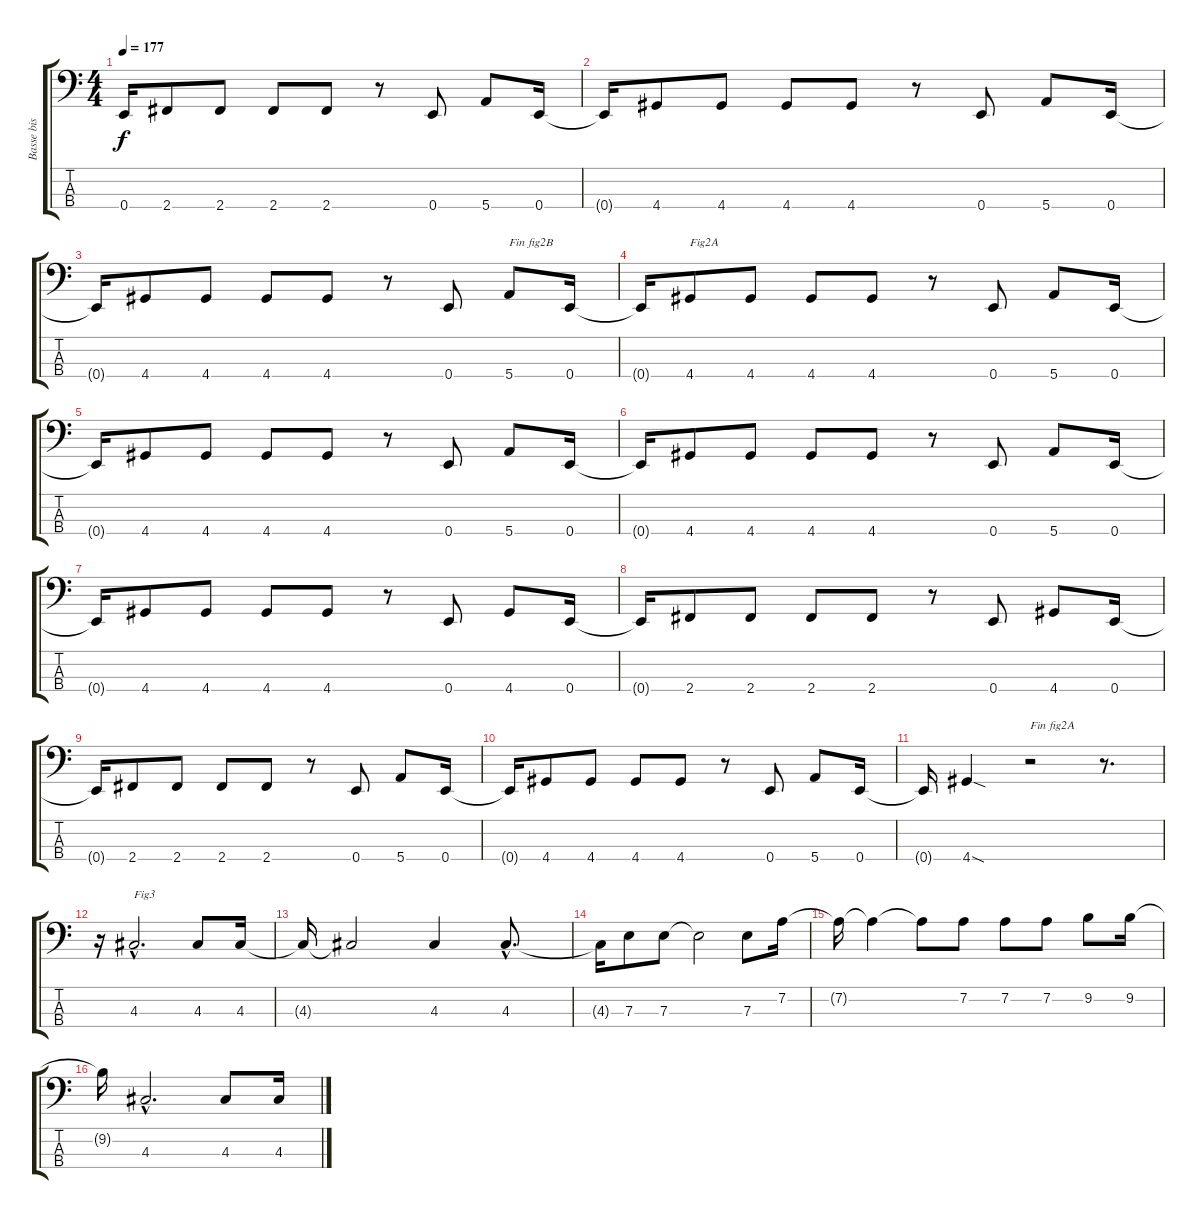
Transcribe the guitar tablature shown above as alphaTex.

\track ("Basse bis" "Basse bis") {instrument synthbass2}
\staff {score tabs}
\tuning (G2 D2 A1 E1) {hide}
\ts (4 4)
\tempo 177
\clef f4
\ks c
0.4{t}.16{dy f} 2.4.8 2.4.8 2.4.8 2.4.8 r.8 0.4.8 5.4.8 0.4.16 |
0.4{t}.16 4.4.8 4.4.8 4.4.8 4.4.8 r.8 0.4.8 5.4.8 0.4.16 |
0.4{t}.16 4.4.8 4.4.8 4.4.8 4.4.8 r.8 0.4.8 5.4.8{txt "Fin fig2B"} 0.4.16 |
0.4{t}.16 4.4.8{txt "Fig2A"} 4.4.8 4.4.8 4.4.8 r.8 0.4.8 5.4.8 0.4.16 |
0.4{t}.16 4.4.8 4.4.8 4.4.8 4.4.8 r.8 0.4.8 5.4.8 0.4.16 |
0.4{t}.16 4.4.8 4.4.8 4.4.8 4.4.8 r.8 0.4.8 5.4.8 0.4.16 |
0.4{t}.16 4.4.8 4.4.8 4.4.8 4.4.8 r.8 0.4.8 4.4.8 0.4.16 |
0.4{t}.16 2.4.8 2.4.8 2.4.8 2.4.8 r.8 0.4.8 4.4.8 0.4.16 |
0.4{t}.16 2.4.8 2.4.8 2.4.8 2.4.8 r.8 0.4.8 5.4.8 0.4.16 |
0.4{t}.16 4.4.8 4.4.8 4.4.8 4.4.8 r.8 0.4.8 5.4.8 0.4.16 |
0.4{t}.16 4.4{sod}.4 r.2{txt "Fin fig2A"} r.8{d} |
r.16 4.3{hac}.2{d txt "Fig3"} 4.3.8 4.3.16 |
4.3{t}.16 4.3{t}.2 4.3.4 4.3{hac}.8{d} |
4.3{t}.16 7.3.8 7.3.8 7.3{t}.2 7.3.8 7.2.16 |
7.2{t}.16 7.2{t}.4 7.2{t}.8 7.2.8 7.2.8 7.2.8 9.2.8 9.2.16 |
9.2{t}.16 4.3{hac}.2{d} 4.3.8 4.3.16
